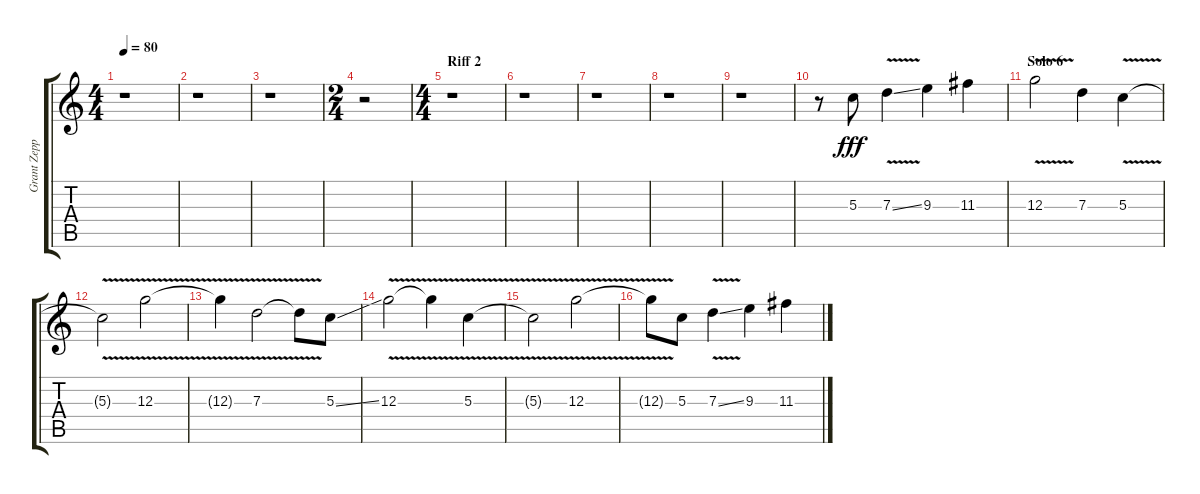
\track ("Grant Zeppelin - Solo " "Grant Zepp") {instrument distortionguitar}
\staff {score tabs}
\tuning (E4 B3 G3 D3 A2 E2) {hide}
\ts (4 4)
\tempo 80
\clef g2
\ks c
r.1{dy ppp} |
r.1 |
r.1 |
\ts (2 4)
r.2 |
\ts (4 4)
\section ("" "Riff 2")
r.1 |
r.1 |
r.1 |
r.1 |
r.1 |
r.8{instrument distortionguitar} 5.3.8{dy fff} 7.3{v ss}.4 9.3.4 11.3.4 |
\section ("" "Solo 6")
12.3{v}.2 7.3.4 5.3{v}.4 |
5.3{t}.2 12.3{v}.2 |
12.3{t}.4 7.3{v}.2 7.3{t}.8 5.3{ss}.8 |
12.3{v}.2 12.3{t}.4 5.3{v}.4 |
5.3{t}.2 12.3{v}.2 |
12.3{t}.8 5.3.8 7.3{v ss}.4 9.3.4 11.3.4
